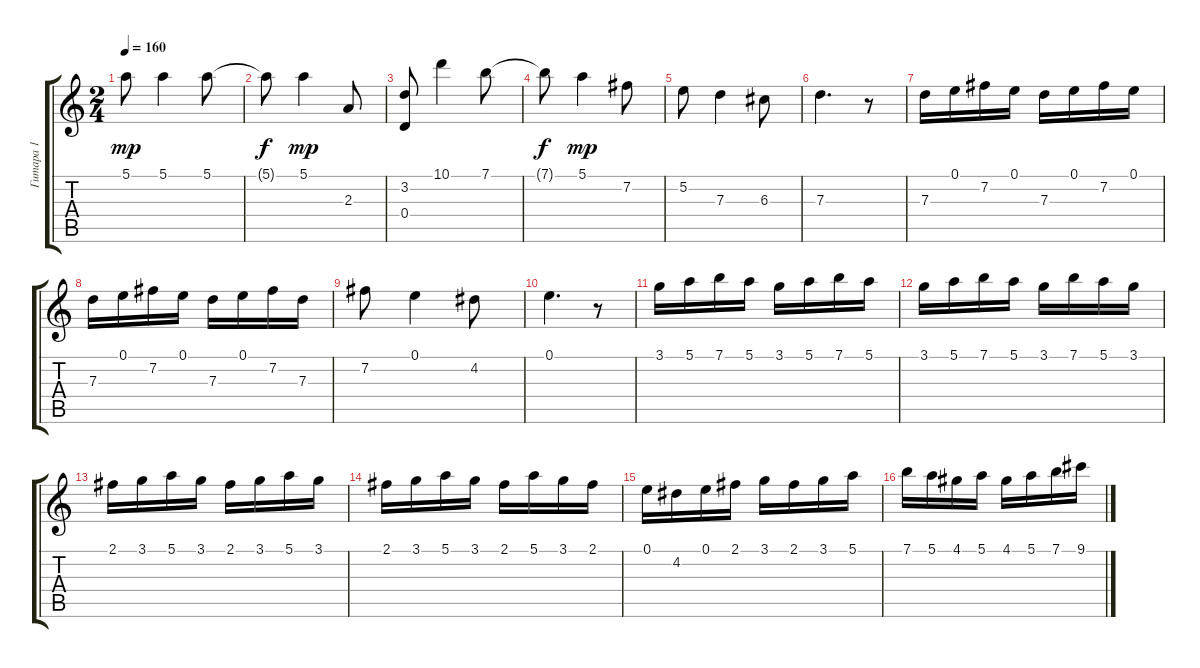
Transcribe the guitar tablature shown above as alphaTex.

\track ("Гитара 1" "Гитара 1") {instrument distortionguitar}
\staff {score tabs}
\tuning (E4 B3 G3 D3 A2 E2) {hide}
\ts (2 4)
\tempo 160
\clef g2
\ks c
5.1.8{dy mp} 5.1.4 5.1.8 |
5.1{t}.8{dy f} 5.1.4{dy mp} 2.3.8 |
(3.2 0.4).8 10.1.4 7.1.8 |
7.1{t}.8{dy f} 5.1.4{dy mp} 7.2.8 |
5.2.8 7.3.4 6.3.8 |
7.3.4{d} r.8 |
7.3.16 0.1.16 7.2.16 0.1.16 7.3.16 0.1.16 7.2.16 0.1.16 |
7.3.16 0.1.16 7.2.16 0.1.16 7.3.16 0.1.16 7.2.16 7.3.16 |
7.2.8 0.1.4 4.2.8 |
0.1.4{d} r.8 |
3.1.16 5.1.16 7.1.16 5.1.16 3.1.16 5.1.16 7.1.16 5.1.16 |
3.1.16 5.1.16 7.1.16 5.1.16 3.1.16 7.1.16 5.1.16 3.1.16 |
2.1.16 3.1.16 5.1.16 3.1.16 2.1.16 3.1.16 5.1.16 3.1.16 |
2.1.16 3.1.16 5.1.16 3.1.16 2.1.16 5.1.16 3.1.16 2.1.16 |
0.1.16 4.2.16 0.1.16 2.1.16 3.1.16 2.1.16 3.1.16 5.1.16 |
7.1.16 5.1.16 4.1.16 5.1.16 4.1.16 5.1.16 7.1.16 9.1.16
